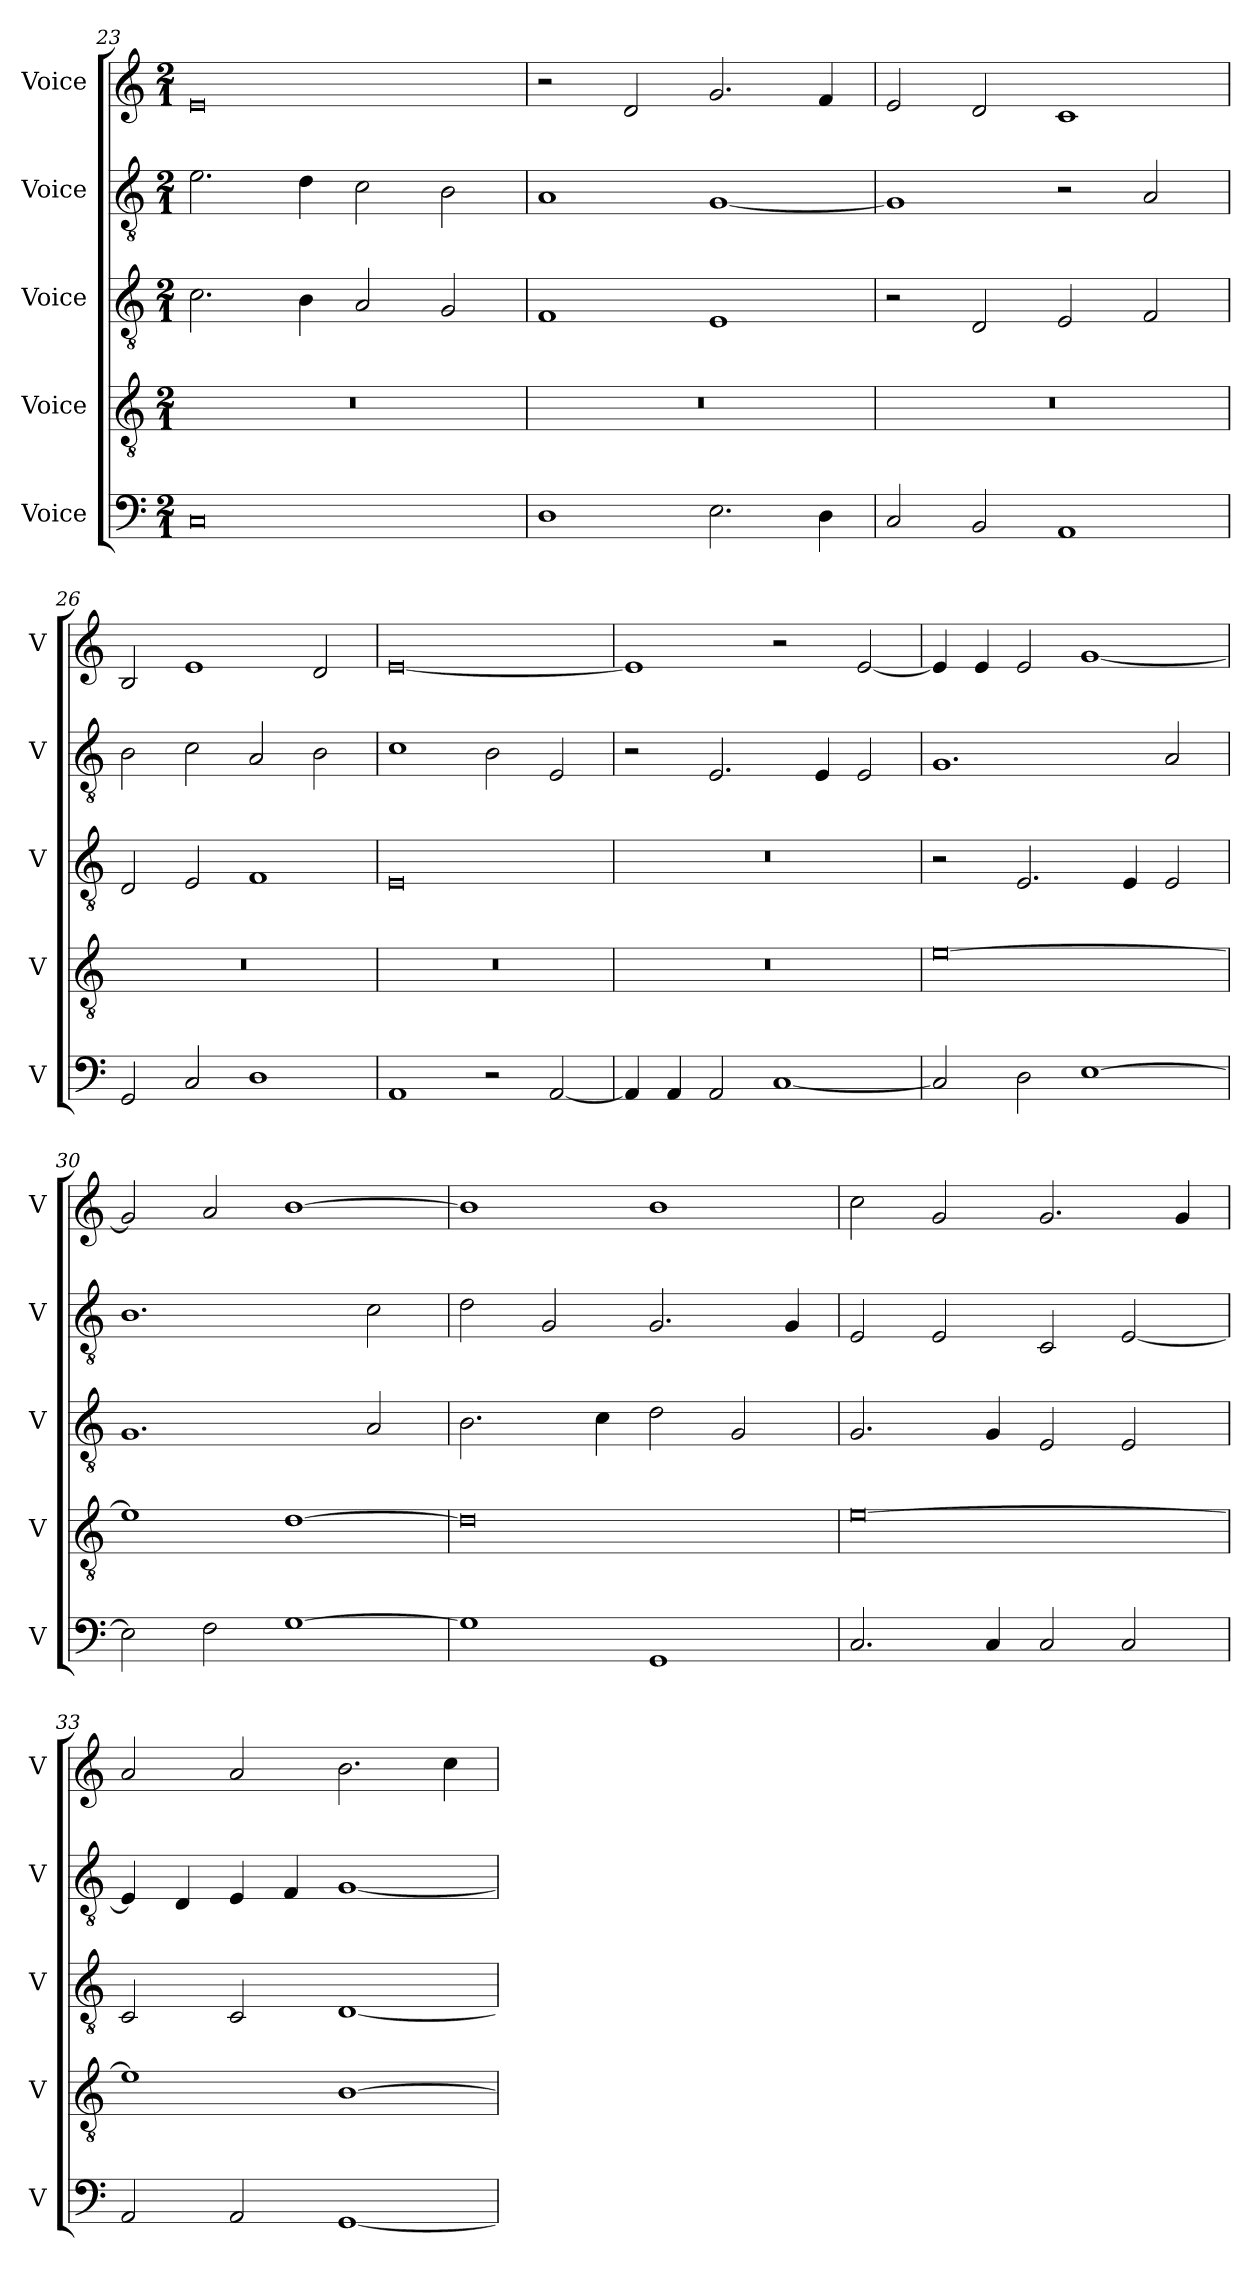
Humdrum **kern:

**kern	**kern	**kern	**kern	**kern
*part5	*part4	*part3	*part2	*part1
*staff5	*staff4	*staff3	*staff2	*staff1
*I"Voice	*I"Voice	*I"Voice	*I"Voice	*I"Voice
*I'V	*I'V	*I'V	*I'V	*I'V
*clefF4	*clefGv2	*clefGv2	*clefGv2	*clefG2
*k[]	*k[]	*k[]	*k[]	*k[]
*M2/1	*M2/1	*M2/1	*M2/1	*M2/1
=23	=23	=23	=23	=23
0C	0r	2.c\	2.e\	0e
.	.	4B\	4d\	.
.	.	2A/	2c\	.
.	.	2G/	2B\	.
=24	=24	=24	=24	=24
1D	0r	1F	1A	2r
.	.	.	.	2d/
2.E\	.	1E	[1G	2.g/
4D\	.	.	.	4f/
!!LO:PB:g=z
=25	=25	=25	=25	=25
2C/	0r	2r	1G]	2e/
2BB/	.	2D/	.	2d/
1AA	.	2E/	2r	1c
.	.	2F/	2A/	.
=26	=26	=26	=26	=26
2GG/	0r	2D/	2B\	2B/
2C/	.	2E/	2c\	1e
1D	.	1F	2A/	.
.	.	.	2B\	2d/
=27	=27	=27	=27	=27
1AA	0r	0E	1c	[0e
2r	.	.	2B\	.
[2AA/	.	.	2E/	.
=28	=28	=28	=28	=28
4AA/]	0r	0r	2r	1e]
4AA/	.	.	.	.
2AA/	.	.	2.E/	.
[1C	.	.	.	2r
.	.	.	4E/	.
.	.	.	2E/	[2e/
!!LO:LB:g=z
=29	=29	=29	=29	=29
2C/]	[0e	2r	1.G	4e/]
.	.	.	.	4e/
2D\	.	2.E/	.	2e/
[1E	.	.	.	[1g
.	.	4E/	.	.
.	.	2E/	2A/	.
=30	=30	=30	=30	=30
2E\]	1e]	1.G	1.B	2g/]
2F\	.	.	.	2a/
[1G	[1d	.	.	[1b
.	.	2A/	2c\	.
=31	=31	=31	=31	=31
1G]	0d]	2.B\	2d\	1b]
.	.	.	2G/	.
.	.	4c\	.	.
1GG	.	2d\	2.G/	1b
.	.	2G/	.	.
.	.	.	4G/	.
=32	=32	=32	=32	=32
2.C/	[0e	2.G/	2E/	2cc\
.	.	.	2E/	2g/
4C/	.	4G/	.	.
2C/	.	2E/	2C/	2.g/
2C/	.	2E/	[2E/	.
.	.	.	.	4g/
!!LO:LB:g=z
=33	=33	=33	=33	=33
2AA/	1e]	2C/	4E/]	2a/
.	.	.	4D/	.
2AA/	.	2C/	4E/	2a/
.	.	.	4F/	.
[1GG	[1B	[1D	[1G	2.b\
.	.	.	.	4cc\
=	=	=	=	=
*-	*-	*-	*-	*-
